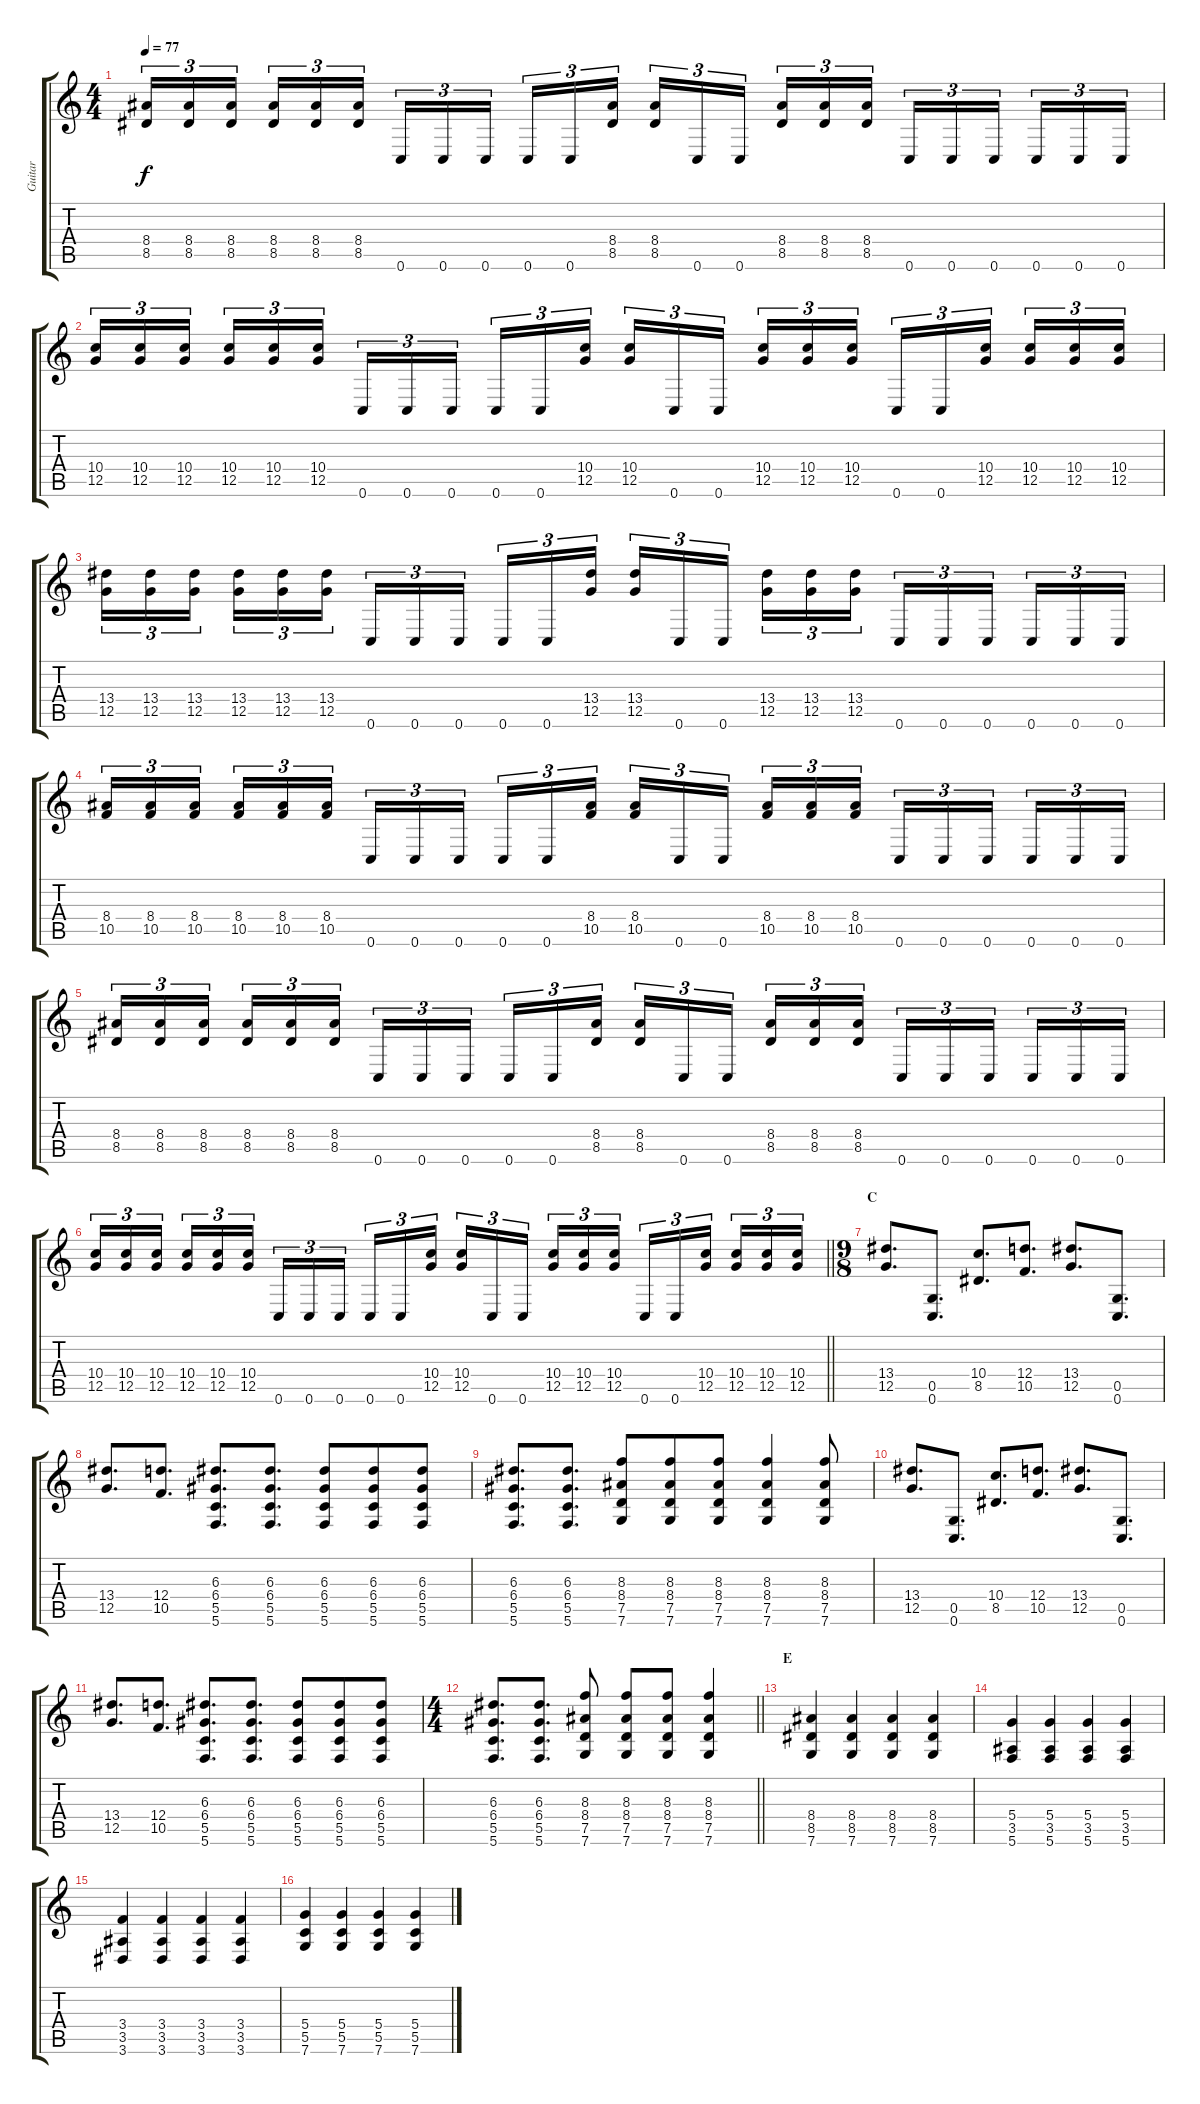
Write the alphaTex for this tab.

\track ("Guitar" "Guitar") {instrument distortionguitar}
\staff {score tabs}
\tuning (G4 E4 A3 D3 G2 C2) {hide}
\ts (4 4)
\tempo 77
\clef g2
\ks c
(8.4 8.5).16{tu (3 2) dy f} (8.4 8.5).16{tu (3 2)} (8.4 8.5).16{tu (3 2) beam splitsecondary} (8.4 8.5).16{tu (3 2)} (8.4 8.5).16{tu (3 2)} (8.4 8.5).16{tu (3 2)} 0.6.16{tu (3 2)} 0.6.16{tu (3 2)} 0.6.16{tu (3 2) beam splitsecondary} 0.6.16{tu (3 2)} 0.6.16{tu (3 2)} (8.4 8.5).16{tu (3 2)} (8.4 8.5).16{tu (3 2)} 0.6.16{tu (3 2)} 0.6.16{tu (3 2) beam splitsecondary} (8.4 8.5).16{tu (3 2)} (8.4 8.5).16{tu (3 2)} (8.4 8.5).16{tu (3 2)} 0.6.16{tu (3 2)} 0.6.16{tu (3 2)} 0.6.16{tu (3 2) beam splitsecondary} 0.6.16{tu (3 2)} 0.6.16{tu (3 2)} 0.6.16{tu (3 2)} |
(10.4 12.5).16{tu (3 2)} (10.4 12.5).16{tu (3 2)} (10.4 12.5).16{tu (3 2) beam splitsecondary} (10.4 12.5).16{tu (3 2)} (10.4 12.5).16{tu (3 2)} (10.4 12.5).16{tu (3 2)} 0.6.16{tu (3 2)} 0.6.16{tu (3 2)} 0.6.16{tu (3 2) beam splitsecondary} 0.6.16{tu (3 2)} 0.6.16{tu (3 2)} (10.4 12.5).16{tu (3 2)} (10.4 12.5).16{tu (3 2)} 0.6.16{tu (3 2)} 0.6.16{tu (3 2) beam splitsecondary} (10.4 12.5).16{tu (3 2)} (10.4 12.5).16{tu (3 2)} (10.4 12.5).16{tu (3 2)} 0.6.16{tu (3 2)} 0.6.16{tu (3 2)} (10.4 12.5).16{tu (3 2) beam splitsecondary} (10.4 12.5).16{tu (3 2)} (10.4 12.5).16{tu (3 2)} (10.4 12.5).16{tu (3 2)} |
(13.4 12.5).16{tu (3 2)} (13.4 12.5).16{tu (3 2)} (13.4 12.5).16{tu (3 2) beam splitsecondary} (13.4 12.5).16{tu (3 2)} (13.4 12.5).16{tu (3 2)} (13.4 12.5).16{tu (3 2)} 0.6.16{tu (3 2)} 0.6.16{tu (3 2)} 0.6.16{tu (3 2) beam splitsecondary} 0.6.16{tu (3 2)} 0.6.16{tu (3 2)} (13.4 12.5).16{tu (3 2)} (13.4 12.5).16{tu (3 2)} 0.6.16{tu (3 2)} 0.6.16{tu (3 2) beam splitsecondary} (13.4 12.5).16{tu (3 2)} (13.4 12.5).16{tu (3 2)} (13.4 12.5).16{tu (3 2)} 0.6.16{tu (3 2)} 0.6.16{tu (3 2)} 0.6.16{tu (3 2) beam splitsecondary} 0.6.16{tu (3 2)} 0.6.16{tu (3 2)} 0.6.16{tu (3 2)} |
(8.4 10.5).16{tu (3 2)} (8.4 10.5).16{tu (3 2)} (8.4 10.5).16{tu (3 2) beam splitsecondary} (8.4 10.5).16{tu (3 2)} (8.4 10.5).16{tu (3 2)} (8.4 10.5).16{tu (3 2)} 0.6.16{tu (3 2)} 0.6.16{tu (3 2)} 0.6.16{tu (3 2) beam splitsecondary} 0.6.16{tu (3 2)} 0.6.16{tu (3 2)} (8.4 10.5).16{tu (3 2)} (8.4 10.5).16{tu (3 2)} 0.6.16{tu (3 2)} 0.6.16{tu (3 2) beam splitsecondary} (8.4 10.5).16{tu (3 2)} (8.4 10.5).16{tu (3 2)} (8.4 10.5).16{tu (3 2)} 0.6.16{tu (3 2)} 0.6.16{tu (3 2)} 0.6.16{tu (3 2) beam splitsecondary} 0.6.16{tu (3 2)} 0.6.16{tu (3 2)} 0.6.16{tu (3 2)} |
(8.4 8.5).16{tu (3 2)} (8.4 8.5).16{tu (3 2)} (8.4 8.5).16{tu (3 2) beam splitsecondary} (8.4 8.5).16{tu (3 2)} (8.4 8.5).16{tu (3 2)} (8.4 8.5).16{tu (3 2)} 0.6.16{tu (3 2)} 0.6.16{tu (3 2)} 0.6.16{tu (3 2) beam splitsecondary} 0.6.16{tu (3 2)} 0.6.16{tu (3 2)} (8.4 8.5).16{tu (3 2)} (8.4 8.5).16{tu (3 2)} 0.6.16{tu (3 2)} 0.6.16{tu (3 2) beam splitsecondary} (8.4 8.5).16{tu (3 2)} (8.4 8.5).16{tu (3 2)} (8.4 8.5).16{tu (3 2)} 0.6.16{tu (3 2)} 0.6.16{tu (3 2)} 0.6.16{tu (3 2) beam splitsecondary} 0.6.16{tu (3 2)} 0.6.16{tu (3 2)} 0.6.16{tu (3 2)} |
\barLineRight lightlight
(10.4 12.5).16{tu (3 2)} (10.4 12.5).16{tu (3 2)} (10.4 12.5).16{tu (3 2) beam splitsecondary} (10.4 12.5).16{tu (3 2)} (10.4 12.5).16{tu (3 2)} (10.4 12.5).16{tu (3 2)} 0.6.16{tu (3 2)} 0.6.16{tu (3 2)} 0.6.16{tu (3 2) beam splitsecondary} 0.6.16{tu (3 2)} 0.6.16{tu (3 2)} (10.4 12.5).16{tu (3 2)} (10.4 12.5).16{tu (3 2)} 0.6.16{tu (3 2)} 0.6.16{tu (3 2) beam splitsecondary} (10.4 12.5).16{tu (3 2)} (10.4 12.5).16{tu (3 2)} (10.4 12.5).16{tu (3 2)} 0.6.16{tu (3 2)} 0.6.16{tu (3 2)} (10.4 12.5).16{tu (3 2) beam splitsecondary} (10.4 12.5).16{tu (3 2)} (10.4 12.5).16{tu (3 2)} (10.4 12.5).16{tu (3 2)} |
\ts (9 8)
\section ("" "C")
(13.4 12.5).8{d} (0.5 0.6).8{d} (10.4 8.5).8{d} (12.4 10.5).8{d} (13.4 12.5).8{d} (0.5 0.6).8{d} |
(13.4 12.5).8{d} (12.4 10.5).8{d} (6.3 6.4 5.5 5.6).8{d} (6.3 6.4 5.5 5.6).8{d} (6.3 6.4 5.5 5.6).8 (6.3 6.4 5.5 5.6).8 (6.3 6.4 5.5 5.6).8 |
(6.3 6.4 5.5 5.6).8{d} (6.3 6.4 5.5 5.6).8{d} (8.3 8.4 7.5 7.6).8 (8.3 8.4 7.5 7.6).8 (8.3 8.4 7.5 7.6).8 (8.3 8.4 7.5 7.6).4 (8.3 8.4 7.5 7.6).8 |
(13.4 12.5).8{d} (0.5 0.6).8{d} (10.4 8.5).8{d} (12.4 10.5).8{d} (13.4 12.5).8{d} (0.5 0.6).8{d} |
(13.4 12.5).8{d} (12.4 10.5).8{d} (6.3 6.4 5.5 5.6).8{d} (6.3 6.4 5.5 5.6).8{d} (6.3 6.4 5.5 5.6).8 (6.3 6.4 5.5 5.6).8 (6.3 6.4 5.5 5.6).8 |
\ts (4 4)
\barLineRight lightlight
(6.3 6.4 5.5 5.6).8{d} (6.3 6.4 5.5 5.6).8{d} (8.3 8.4 7.5 7.6).8 (8.3 8.4 7.5 7.6).8 (8.3 8.4 7.5 7.6).8 (8.3 8.4 7.5 7.6).4 |
\section ("" "E")
(8.4 8.5 7.6).4 (8.4 8.5 7.6).4 (8.4 8.5 7.6).4 (8.4 8.5 7.6).4 |
(5.4 3.5 5.6).4 (5.4 3.5 5.6).4 (5.4 3.5 5.6).4 (5.4 3.5 5.6).4 |
(3.4 3.5 3.6).4 (3.4 3.5 3.6).4 (3.4 3.5 3.6).4 (3.4 3.5 3.6).4 |
(5.4 5.5 7.6).4 (5.4 5.5 7.6).4 (5.4 5.5 7.6).4 (5.4 5.5 7.6).4
